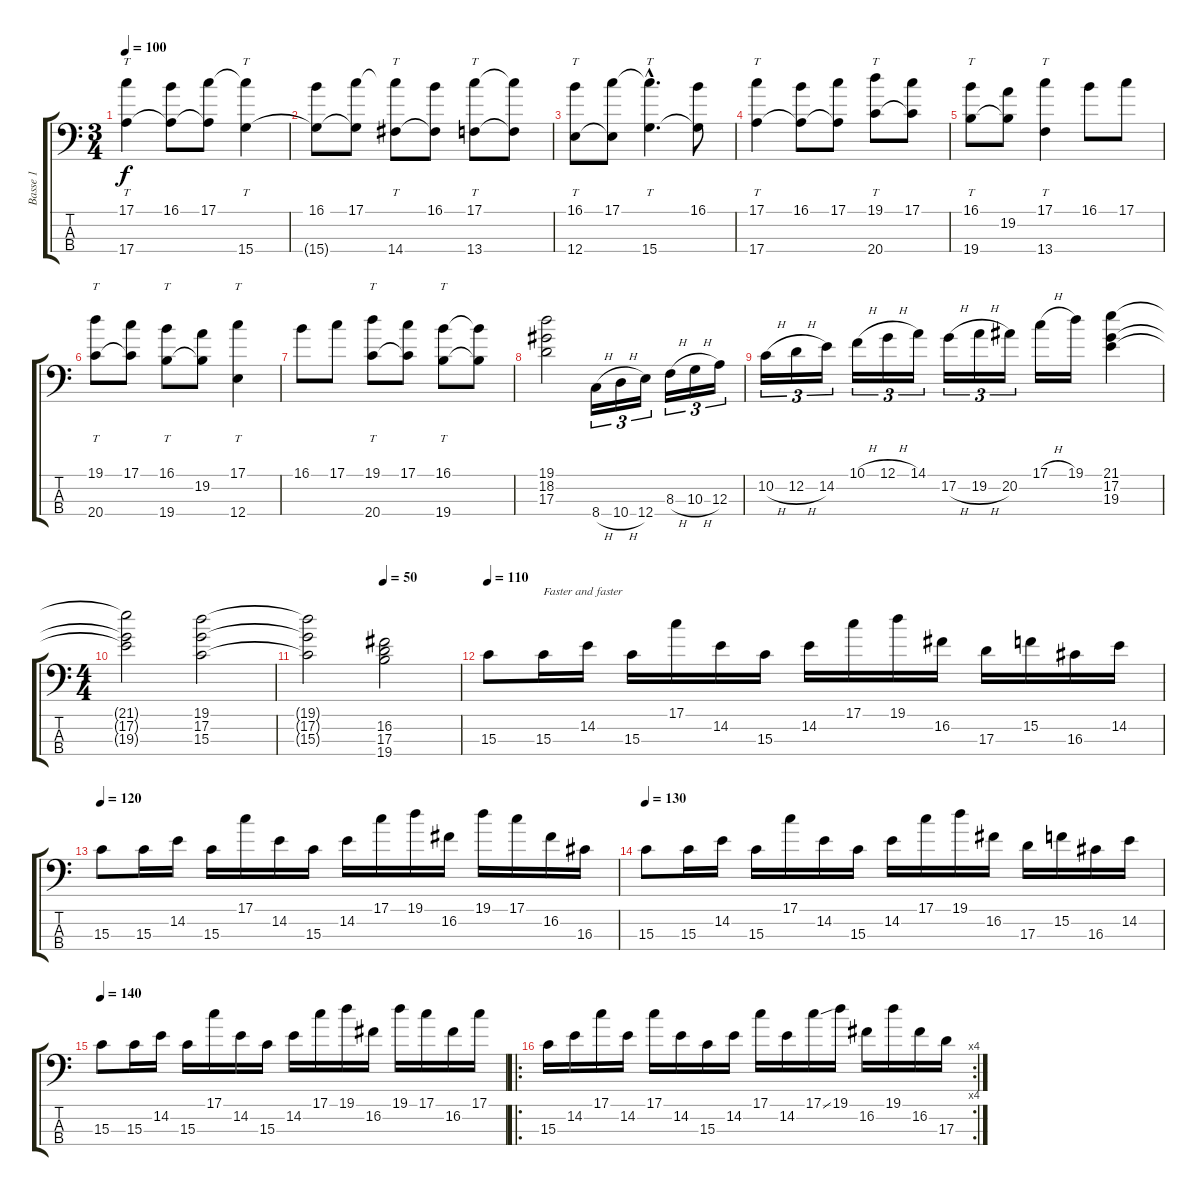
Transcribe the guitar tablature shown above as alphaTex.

\track ("Basse 1" "Basse 1") {instrument electricbassfinger}
\staff {score tabs}
\tuning (G2 D2 A1 E1) {hide}
\ts (3 4)
\tempo 100
\clef f4
\ks c
(17.1 17.4).4{tt dy f} (16.1 17.4{t}).8 (17.1 17.4{t}).8 (17.1{t} 15.4).4{tt} |
(16.1 15.4{t}).8 (17.1 15.4{t}).8 (17.1{t} 14.4).8{tt} (16.1 14.4{t}).8 (17.1 13.4).8{tt} (17.1{t} 13.4{t}).8 |
(16.1 12.4).8{tt} (17.1 12.4{t}).8 (17.1{hac t} 15.4{hac}).4{tt d} (16.1 15.4{t}).8 |
(17.1 17.4).4{tt} (16.1 17.4{t}).8 (17.1 17.4{t}).8 (19.1 20.4).8{tt} (17.1 20.4{t}).8 |
(16.1 19.4).8{tt} (19.2 19.4{t}).8 (17.1 13.4).4{tt} 16.1.8 17.1.8 |
(19.1 20.4).8{tt} (17.1 20.4{t}).8 (16.1 19.4).8{tt} (19.2 19.4{t}).8 (17.1 12.4).4{tt} |
16.1.8 17.1.8 (19.1 20.4).8{tt} (17.1 20.4{t}).8 (16.1 19.4).8{tt} (16.1{t} 19.4{t}).8 |
(19.1 18.2 17.3).2 8.4{h}.16{tu (3 2)} 10.4{h}.16{tu (3 2)} 12.4.16{tu (3 2)} 8.3{h}.16{tu (3 2)} 10.3{h}.16{tu (3 2)} 12.3.16{tu (3 2)} |
10.2{h}.16{tu (3 2)} 12.2{h}.16{tu (3 2)} 14.2.16{tu (3 2)} 10.1{h}.16{tu (3 2)} 12.1{h}.16{tu (3 2)} 14.1.16{tu (3 2)} 17.2{h}.16{tu (3 2)} 19.2{h}.16{tu (3 2)} 20.2.16{tu (3 2)} 17.1{h}.16 19.1.16 (21.1 17.2 19.3).4 |
\ts (4 4)
(21.1{t} 17.2{t} 19.3{t}).2 (19.1 17.2 15.3).2 |
\tempo (50 0.5)
(19.1{t} 17.2{t} 15.3{t}).2 (16.2 17.3 19.4).2 |
\tempo 110
15.3.8 15.3.16{txt "Faster and faster"} 14.2.16 15.3.16 17.1.16 14.2.16 15.3.16 14.2.16 17.1.16 19.1.16 16.2.16 17.3.16 15.2.16 16.3.16 14.2.16 |
\tempo 120
15.3.8 15.3.16 14.2.16 15.3.16 17.1.16 14.2.16 15.3.16 14.2.16 17.1.16 19.1.16 16.2.16 19.1.16 17.1.16 16.2.16 16.3.16 |
\tempo 130
15.3.8 15.3.16 14.2.16 15.3.16 17.1.16 14.2.16 15.3.16 14.2.16 17.1.16 19.1.16 16.2.16 17.3.16 15.2.16 16.3.16 14.2.16 |
\tempo 140
15.3.8 15.3.16 14.2.16 15.3.16 17.1.16 14.2.16 15.3.16 14.2.16 17.1.16 19.1.16 16.2.16 19.1.16 17.1.16 16.2.16 17.1.16 |
\ro
\rc 4
15.3.16 14.2.16 17.1.16 14.2.16 17.1.16 14.2.16 15.3.16 14.2.16 17.1.16 14.2.16 17.1{ss}.16 19.1.16 16.2.16 19.1.16 16.2.16 17.3.16
